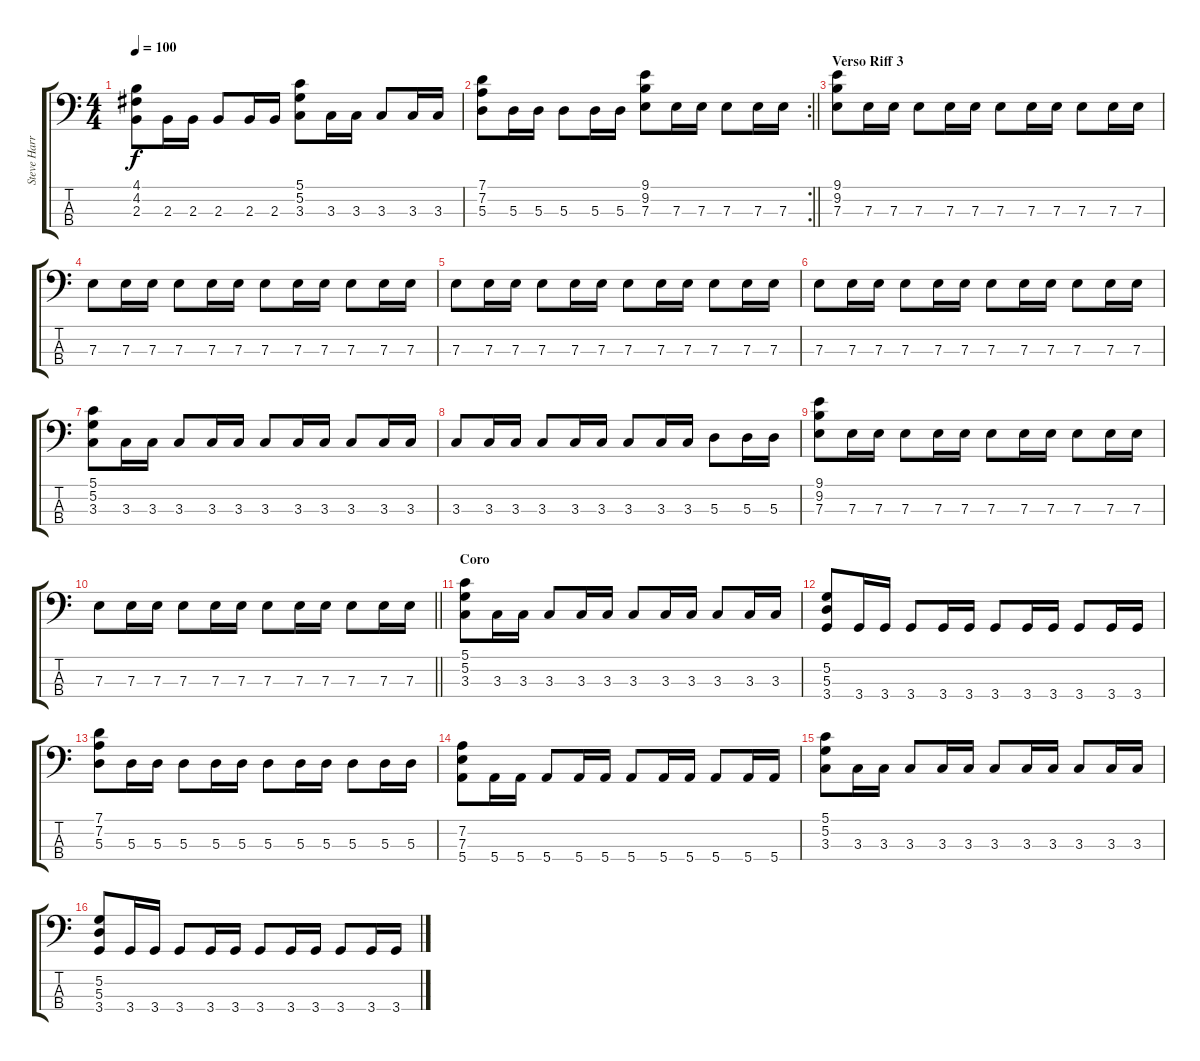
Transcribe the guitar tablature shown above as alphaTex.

\track ("Steve Harris" "Steve Harr") {instrument electricbassfinger}
\staff {score tabs}
\tuning (G2 D2 A1 E1) {hide}
\ts (4 4)
\tempo 100
\clef f4
\ks c
(4.1 4.2 2.3).8{dy f} 2.3.16 2.3.16 2.3.8 2.3.16 2.3.16 (5.1 5.2 3.3).8 3.3.16 3.3.16 3.3.8 3.3.16 3.3.16 |
\rc 2
\barLineRight lightlight
(7.1 7.2 5.3).8 5.3.16 5.3.16 5.3.8 5.3.16 5.3.16 (9.1 9.2 7.3).8 7.3.16 7.3.16 7.3.8 7.3.16 7.3.16 |
\section ("" "Verso Riff 3")
(9.1 9.2 7.3).8 7.3.16 7.3.16 7.3.8 7.3.16 7.3.16 7.3.8 7.3.16 7.3.16 7.3.8 7.3.16 7.3.16 |
7.3.8 7.3.16 7.3.16 7.3.8 7.3.16 7.3.16 7.3.8 7.3.16 7.3.16 7.3.8 7.3.16 7.3.16 |
7.3.8 7.3.16 7.3.16 7.3.8 7.3.16 7.3.16 7.3.8 7.3.16 7.3.16 7.3.8 7.3.16 7.3.16 |
7.3.8 7.3.16 7.3.16 7.3.8 7.3.16 7.3.16 7.3.8 7.3.16 7.3.16 7.3.8 7.3.16 7.3.16 |
(5.1 5.2 3.3).8 3.3.16 3.3.16 3.3.8 3.3.16 3.3.16 3.3.8 3.3.16 3.3.16 3.3.8 3.3.16 3.3.16 |
3.3.8 3.3.16 3.3.16 3.3.8 3.3.16 3.3.16 3.3.8 3.3.16 3.3.16 5.3.8 5.3.16 5.3.16 |
(9.1 9.2 7.3).8 7.3.16 7.3.16 7.3.8 7.3.16 7.3.16 7.3.8 7.3.16 7.3.16 7.3.8 7.3.16 7.3.16 |
\barLineRight lightlight
7.3.8 7.3.16 7.3.16 7.3.8 7.3.16 7.3.16 7.3.8 7.3.16 7.3.16 7.3.8 7.3.16 7.3.16 |
\section ("" "Coro")
(5.1 5.2 3.3).8 3.3.16 3.3.16 3.3.8 3.3.16 3.3.16 3.3.8 3.3.16 3.3.16 3.3.8 3.3.16 3.3.16 |
(5.2 5.3 3.4).8 3.4.16 3.4.16 3.4.8 3.4.16 3.4.16 3.4.8 3.4.16 3.4.16 3.4.8 3.4.16 3.4.16 |
(7.1 7.2 5.3).8 5.3.16 5.3.16 5.3.8 5.3.16 5.3.16 5.3.8 5.3.16 5.3.16 5.3.8 5.3.16 5.3.16 |
(7.2 7.3 5.4).8 5.4.16 5.4.16 5.4.8 5.4.16 5.4.16 5.4.8 5.4.16 5.4.16 5.4.8 5.4.16 5.4.16 |
(5.1 5.2 3.3).8 3.3.16 3.3.16 3.3.8 3.3.16 3.3.16 3.3.8 3.3.16 3.3.16 3.3.8 3.3.16 3.3.16 |
(5.2 5.3 3.4).8 3.4.16 3.4.16 3.4.8 3.4.16 3.4.16 3.4.8 3.4.16 3.4.16 3.4.8 3.4.16 3.4.16
